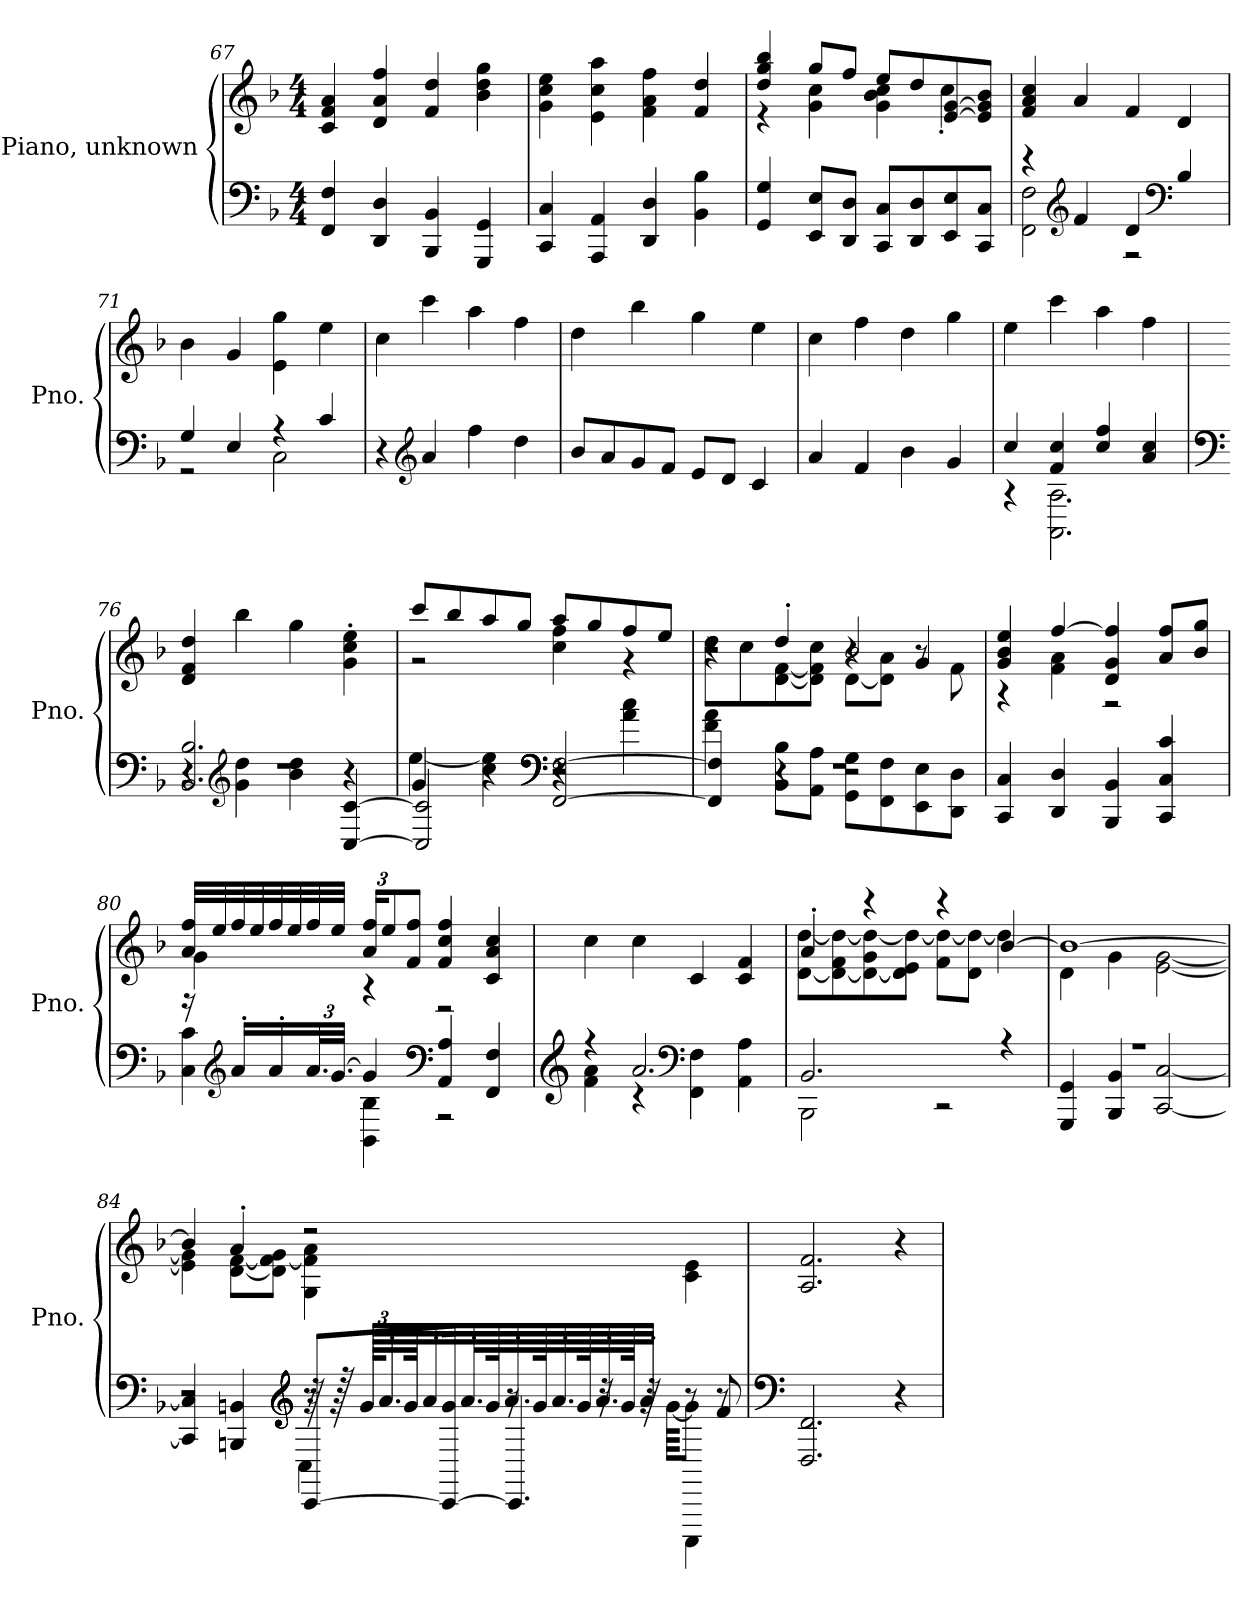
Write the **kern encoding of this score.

**kern	**kern
*part1	*part1
*staff2	*staff1
*I"Piano, unknown	*
*I'Pno.	*
*clefF4	*clefG2
*k[b-]	*k[b-]
*M4/4	*M4/4
=67	=67
4FF/ 4F/	4c/ 4f/ 4a/
4DD/ 4D/	4d/ 4a/ 4ff/
4BBB-/ 4BB-/	4f/ 4dd/
4GGG/ 4GG/	4b-\ 4dd\ 4gg\
!!LO:LB:g=z
=68	=68
4CC/ 4C/	4g\ 4cc\ 4ee\
4AAA/ 4AA/	4e\ 4cc\ 4aa\
4DD/ 4D/	4f\ 4a\ 4ff\
4BB-\ 4B-\	4f/ 4dd/
=69	=69
*	*^
4GG/ 4G/	4dd/ 4gg/ 4bb-/	4r
8EE/ 8E/L	8gg/L	4g\ 4cc\
8DD/ 8D/J	8ff/J	.
8CC/ 8C/L	8ee/L	4g\ 4b-\ 4cc\
8DD/ 8D/	8dd/	.
8EE/ 8E/	[8e/ [8g/	4cc'\
8CC/ 8C/J	8e/] 8g/] 8b-/J	.
*	*v	*v
=70	=70
*^	*
4r	2FF\ 2F\	4f/ 4a/ 4cc/
*clefG2	*	*
4f/	.	4a/
4d/	2r	4f/
*clefF4	*	*
4B-/	.	4d/
=71	=71	=71
4G/	2r	4b-\
4E/	.	4g/
4r	2C\	4e\ 4gg\
4c/	.	4ee\
*v	*v	*
=72	=72
4r	4cc\
*clefG2	*
4a/	4ccc\
4ff\	4aa\
4dd\	4ff\
=73	=73
8b-/L	4dd\
8a/	.
8g/	4bb-\
8f/J	.
8e/L	4gg\
8d/J	.
4c/	4ee\
!!LO:LB:g=z
=74	=74
4a/	4cc\
4f/	4ff\
4b-\	4dd\
4g/	4gg\
=75	=75
*^	*
4cc/	4r	4ee\
4f/ 4cc/	2.AA\ 2.A\	4ccc\
4cc/ 4ff/	.	4aa\
4a/ 4cc/	.	4ff\
*v	*v	*
=76	=76
*clefF4	*
*^	*
*	*^	*
1r	4r	2.BB-/ 2.B-/	4d/ 4f/ 4dd/
*clefG2	*	*	*
.	4g\ 4dd\	.	4bb-\
.	4b-\ 4dd\	.	4gg\
.	4r	[4C/ [4c/	4g\' 4cc\' 4ee\'
=77	=77	=77	=77
*	*	*	*^
4g/	[4ee\	2C/] 2c/]	8ccc/L	2r
.	.	.	8bb-/	.
4r	4cc\ 4ee\]	.	8aa/	.
.	.	.	8gg/J	.
*clefF4	*	*	*	*
2r	4r	[2FF/ [2F/	8aa/L	4cc\ 4ff\
.	.	.	8gg/	.
.	4a\ 4cc\	.	8ff/	4r
.	.	.	8ee/J	.
=78	=78	=78	=78	=78
*	*	*	*	*^
1r	4f\ 4a\	4FF/] 4F/]	4r	8dd\L	2r
.	.	.	.	8cc\	.
.	8BB-\ 8B-\L	4r	4dd'/	[8d\ [8f\	.
.	8AA\ 8A\J	.	.	8d\] 8f\] 8cc\J	.
.	8GG\ 8G\L	2r	2b-/	[8d\L	4r
.	8FF\ 8F\	.	.	8d\] 8a\J	.
.	8EE\ 8E\	.	.	8r	4g/
.	8DD\ 8D\J	.	.	8f\	.
*v	*v	*v	*	*	*
*	*	*v	*v
!!LO:LB:g=z
=79	=79	=79
4CC/ 4C/	4g/ 4b-/ 4ee/	4r
4DD/ 4D/	[4ff/	4f\ 4a\
4BBB-/ 4BB-/	4d/ 4g/ 4ff/]	2r
4CC/ 4C/ 4c/	8a/ 8ff/L	.
.	8b-/ 8gg/J	.
=80	=80	=80
*^	*	*
16r	4C\ 4c\	32a/ 32ff/LLL	4g\
.	.	32ee/	.
*clefG2	*	*	*
16a'/LL	.	32ff/	.
.	.	32ee/	.
16a'/	.	32ff/	.
.	.	32ee/	.
*Xbrackettup	*	*	*
48.a/L	.	32ff/	.
[48.g/JJJ	.	32ee/JJJ	.
*	*	*Xbrackettup	*
4g/]	4BB-\ 4B-\	24a/ 24ff/KL	4r
.	.	12ee/	.
.	.	8f/ 8ff/J	.
*clefF4	*	*	*
4AA/ 4A/	2r	4f/ 4cc/ 4ff/	2r
4FF/ 4F/	.	4c/ 4a/ 4cc/	.
*	*	*v	*v
=81	=81	=81
*clefG2	*	*
4r	4f\ 4a\	4cc\
2.a/	4r	4cc\
*clefF4	*	*
.	4FF\ 4F\	4c/
.	4AA\ 4A\	4c/ 4f/
!!LO:PB:g=z
=82	=82	=82
*	*	*^
2.BB-/	2BBB-\	4a'/	[8d\ [8dd\L
.	.	.	8d\_ 8f\ 8dd\_
.	.	4r	8d\_ 8g\ 8dd\_
.	.	.	8d\] 8e\ 8dd\_J
.	2r	4r	8f\ 8dd\_L
.	.	.	8d\ 8dd\_J
4r	.	[4b-/	4dd\]
=83	=83	=83	=83
1r	4GGG/ 4GG/	1b-_	4d\
.	4BBB-/ 4BB-/	.	4g\
.	[2CC/ [2C/	.	[2e\ [2g\
!!LO:LB:g=z	!!
=84	=84	=84	=84
*^	*^	*	*
2r	2r	4CC/] 4C/]	2r	4b-/]	4e\] 4g\]
.	.	4BBBn/ 4BBn/	.	4a'/	[8d\ [8f\L
.	.	.	.	.	8d\] 8f\_ 8g\J
*clefG2	*	*	*	*	*
64r	8r	[12CC/L	4C\	2r	4G\ 4f\] 4a\
128r	.	.	.	.	.
128g/KLLLL	.	.	.	.	.
64.a'/	.	.	.	.	.
128g/JK	.	.	.	.	.
32a'/	.	.	.	.	.
.	.	24CC/_ 24g/Jk	.	.	.
64.a'/L	.	.	.	.	.
128g/K	.	.	.	.	.
64.a'/	16r	4.CC/]	.	.	.
128g/K	.	.	.	.	.
64.a'/	.	.	.	.	.
128g/K	.	.	.	.	.
64.a'/	32r	.	.	.	.
128g/JK	.	.	.	.	.
32a'/JJJ	64r	.	.	.	.
.	[64g\KKKL	.	.	.	.
8r	8g\J]	.	4CCC\	.	4c\ 4e\
8f/	8r	.	.	.	.
*v	*v	*v	*v	*	*
*	*v	*v
=85	=85
*clefF4	*
2.FFF/ 2.FF/	2.A/ 2.f/
4r	4r
=	=
*-	*-
